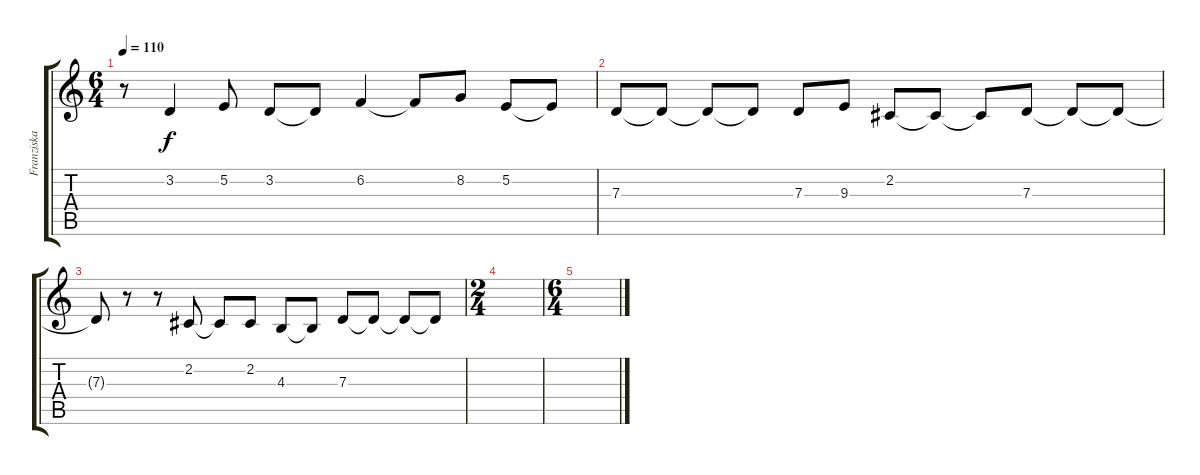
\track ("Franziska" "Franziska") {instrument lead2sawtooth}
\staff {score tabs}
\tuning (E4 B3 G3 D3 A2 E2) {hide}
\ts (6 4)
\tempo 110
\clef g2
\ks c
r.8{dy f} 3.2.4 5.2.8 3.2.8 3.2{t}.8 6.2.4 6.2{t}.8 8.2.8 5.2.8 5.2{t}.8 |
7.3.8 7.3{t}.8 7.3{t}.8 7.3{t}.8 7.3.8 9.3.8 2.2.8 2.2{t}.8 2.2{t}.8 7.3.8 7.3{t}.8 7.3{t}.8 |
7.3{t}.8 r.8 r.8 2.2.8 2.2{t}.8 2.2.8 4.3.8 4.3{t}.8 7.3.8 7.3{t}.8 7.3{t}.8 7.3{t}.8 |
\ts (2 4)
|
\ts (6 4)
